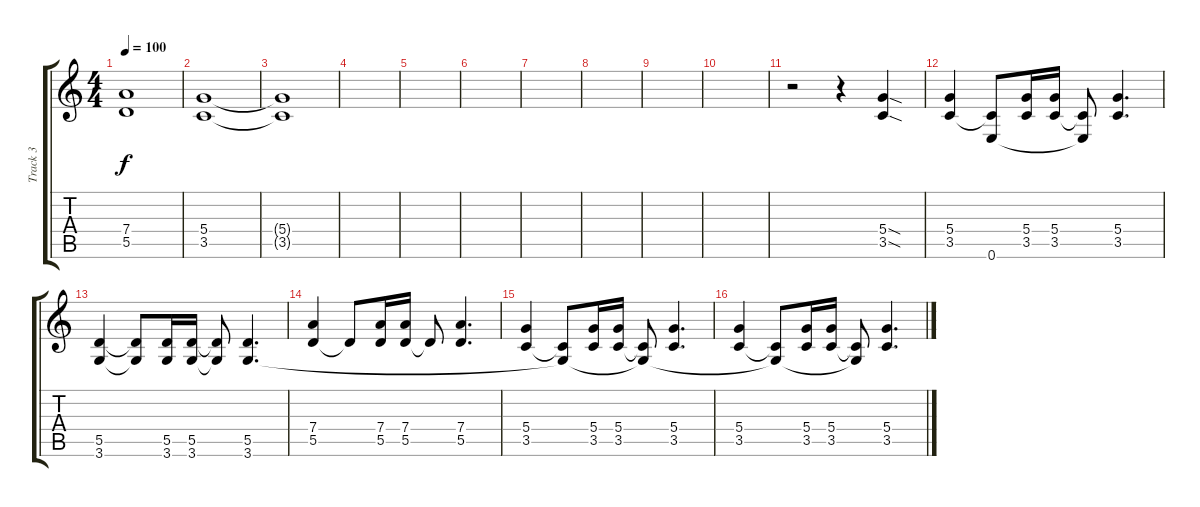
\track ("Track 3" "Track 3") {instrument distortionguitar}
\staff {score tabs}
\tuning (E4 B3 G3 D3 A2 E2) {hide}
\ts (4 4)
\tempo 100
\clef g2
\ks c
(7.4 5.5).1{dy f} |
(5.4 3.5).1 |
(5.4{t} 3.5{t}).1 |
|
|
|
|
|
|
|
r.2 r.4 (5.4{sod} 3.5{sod}).4 |
(5.4 3.5).4 (3.5{t} 0.6).8 (5.4 3.5).16 (5.4 3.5).16 (3.5{t} 0.6{t}).8 (5.4 3.5).4{d} |
(5.5 3.6).4 (5.5{t} 3.6{t}).8 (5.5 3.6).16 (5.5 3.6).16 (5.5{t} 3.6{t}).8 (5.5 3.6).4{d} |
(7.4 5.5).4 5.5{t}.8 (7.4 5.5).16 (7.4 5.5).16 5.5{t}.8 (7.4 5.5).4{d} |
(5.4 3.5).4 (3.5{t} 3.6{t}).8 (5.4 3.5).16 (5.4 3.5).16 (3.5{t} 3.6{t}).8 (5.4 3.5).4{d} |
(5.4 3.5).4 (3.5{t} 3.6{t}).8 (5.4 3.5).16 (5.4 3.5).16 (3.5{t} 3.6{t}).8 (5.4 3.5).4{d}
